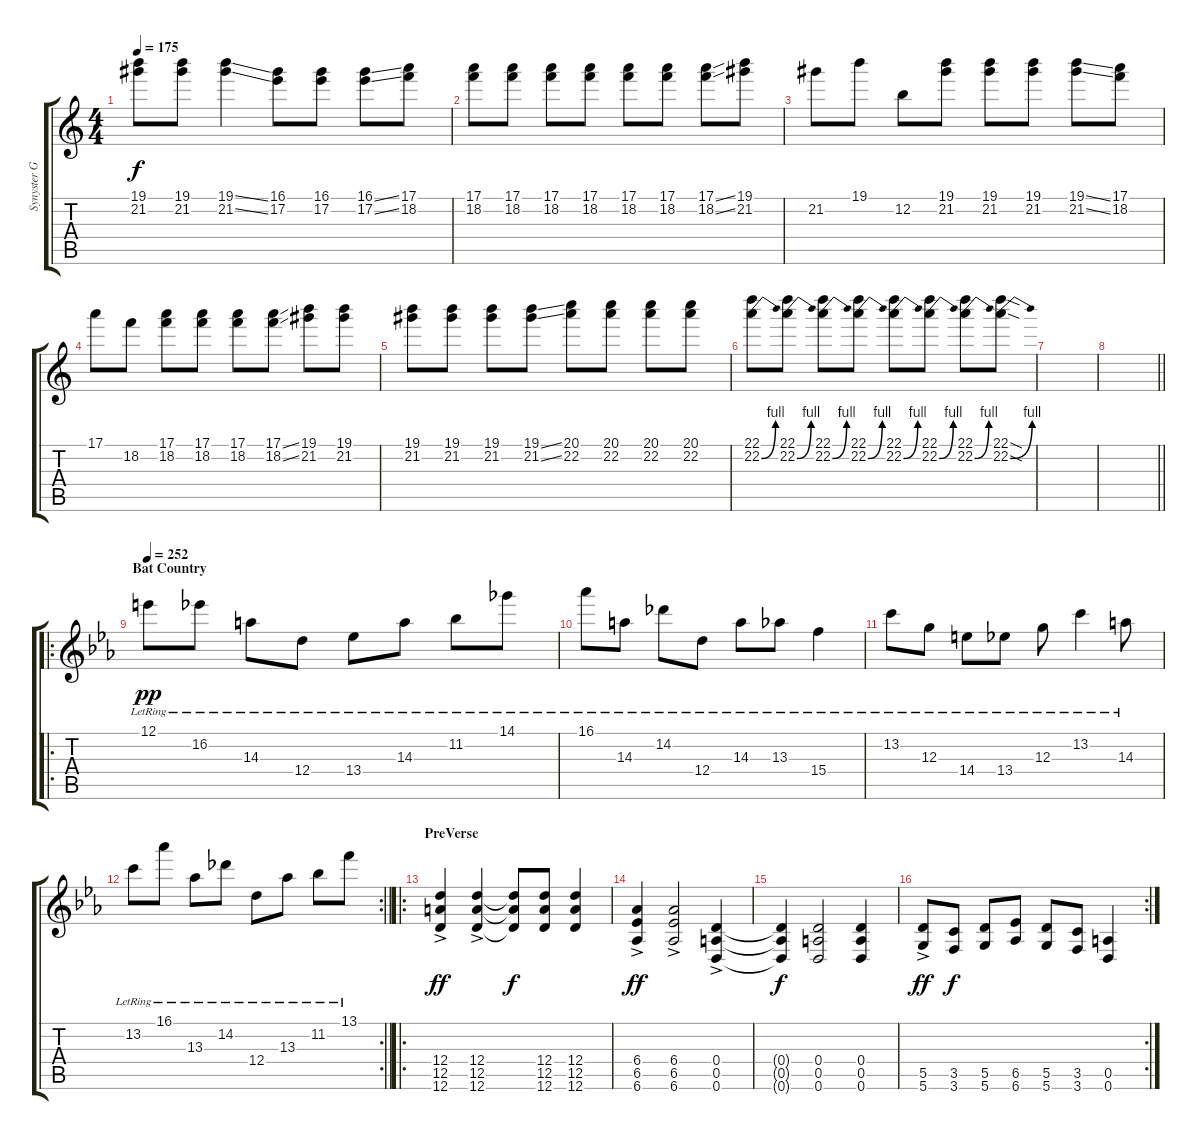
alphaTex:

\track ("Synyster Gates" "Synyster G") {instrument distortionguitar}
\staff {score tabs}
\tuning (E4 B3 G3 D3 A2 D2) {hide}
\ts (4 4)
\tempo 175
\clef g2
\ks c
(19.1 21.2).8{dy f} (19.1 21.2).8 (19.1{ss} 21.2{ss}).4 (16.1 17.2).8 (16.1 17.2).8 (16.1{ss} 17.2{ss}).8 (17.1 18.2).8 |
(17.1 18.2).8 (17.1 18.2).8 (17.1 18.2).8 (17.1 18.2).8 (17.1 18.2).8 (17.1 18.2).8 (17.1{ss} 18.2{ss}).8 (19.1 21.2).8 |
21.2.8 19.1.8 12.2.8 (19.1 21.2).8 (19.1 21.2).8 (19.1 21.2).8 (19.1{ss} 21.2{ss}).8 (17.1 18.2).8 |
17.1.8 18.2.8 (17.1 18.2).8 (17.1 18.2).8 (17.1 18.2).8 (17.1{ss} 18.2{ss}).8 (19.1 21.2).8 (19.1 21.2).8 |
(19.1 21.2).8 (19.1 21.2).8 (19.1 21.2).8 (19.1{ss} 21.2{ss}).8 (20.1 22.2).8 (20.1 22.2).8 (20.1 22.2).8 (20.1 22.2).8 |
(22.1 22.2{be (bend 0 0 60 4)}).8 (22.1 22.2{be (bend 0 0 60 4)}).8 (22.1 22.2{be (bend 0 0 60 4)}).8 (22.1 22.2{be (bend 0 0 60 4)}).8 (22.1 22.2{be (bend 0 0 60 4)}).8 (22.1 22.2{be (bend 0 0 60 4)}).8 (22.1 22.2{be (bend 0 0 60 4)}).8 (22.1{sod} 22.2{be (bend 0 0 60 4) sod}).8 |
|
\barLineRight lightlight
|
\ro
\section ("" "Bat Country")
\tempo 252
\ks eb
12.1{lr}.8{dy pp instrument electricguitarclean} 16.2{lr}.8 14.3{lr}.8 12.4{lr}.8 13.4{lr}.8 14.3{lr}.8 11.2{lr}.8 14.1{lr}.8 |
16.1{lr}.8 14.3{lr}.8 14.2{lr}.8 12.4{lr}.8 14.3{lr}.8 13.3{lr}.8 15.4{lr}.4 |
13.2{lr}.8 12.3{lr}.8 14.4{lr}.8 13.4{lr}.8 12.3{lr}.8 13.2{lr}.4 14.3{lr}.8 |
\rc 2
\barLineRight lightlight
13.2{lr}.8 16.1{lr}.8 13.3{lr}.8 14.2{lr}.8 12.4{lr}.8 13.3{lr}.8 11.2{lr}.8 13.1{lr}.8 |
\ro
\section ("" "PreVerse")
(12.4{ac} 12.5{ac} 12.6{ac}).4{dy ff instrument distortionguitar} (12.4{ac} 12.5{ac} 12.6{ac}).4 (12.4{t} 12.5{t} 12.6{t}).8{dy f} (12.4 12.5 12.6).8 (12.4 12.5 12.6).4 |
(6.4{ac} 6.5{ac} 6.6{ac}).4{dy ff} (6.4{ac} 6.5{ac} 6.6{ac}).2 (0.4{ac} 0.5{ac} 0.6{ac}).4 |
(0.4{t} 0.5{t} 0.6{t}).4{dy f} (0.4 0.5 0.6).2 (0.4 0.5 0.6).4 |
\rc 2
(5.5{ac} 5.6{ac}).8{dy ff} (3.5 3.6).8{dy f} (5.5 5.6).8 (6.5 6.6).8 (5.5 5.6).8 (3.5 3.6).8 (0.5 0.6).4
